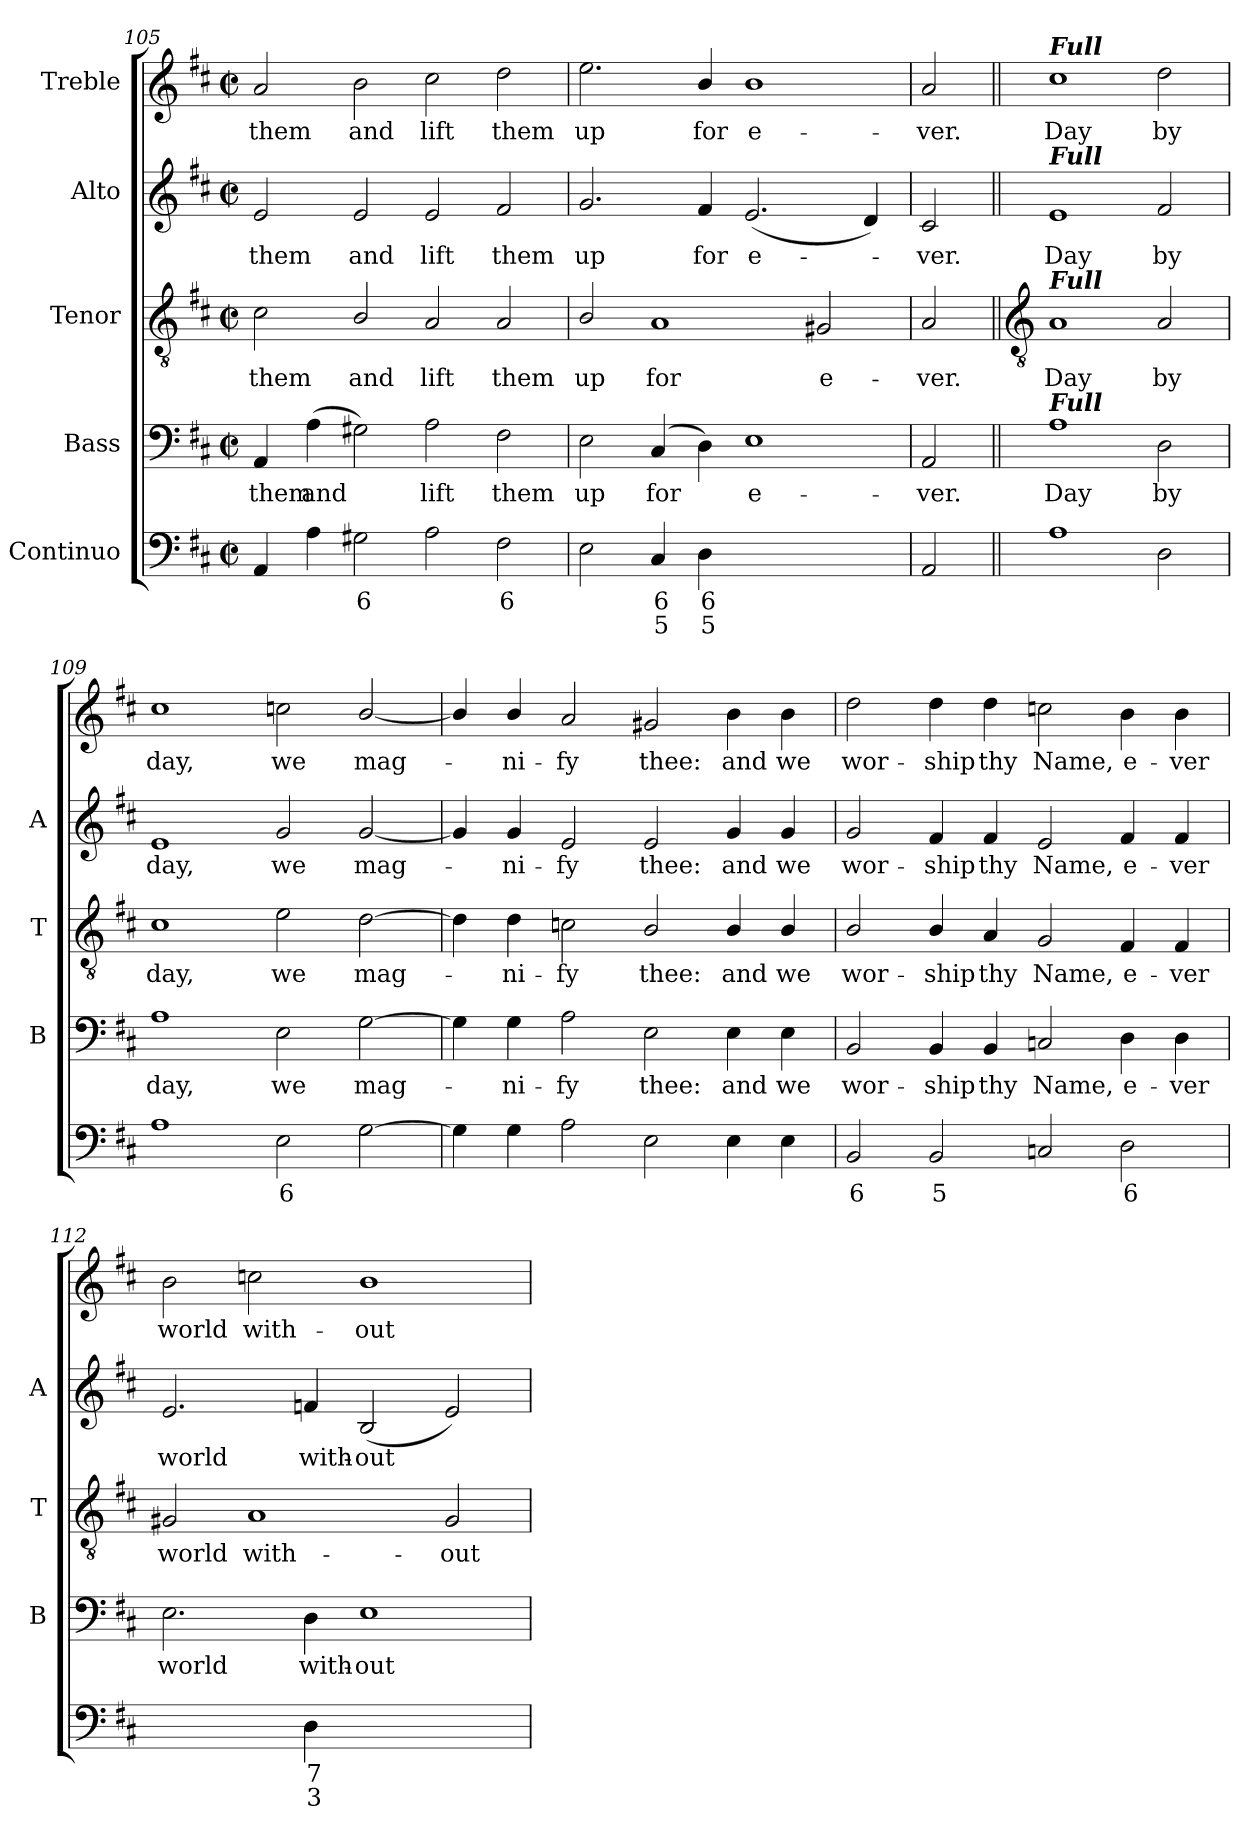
**kern	**text	**text	**kern	**text	**kern	**text	**kern	**text	**kern	**text
*part5	*part5	*part5	*part4	*part4	*part3	*part3	*part2	*part2	*part1	*part1
*staff5	*staff5	*staff5	*staff4	*staff4	*staff3	*staff3	*staff2	*staff2	*staff1	*staff1
*I"Continuo	*	*	*I"Bass	*	*I"Tenor	*	*I"Alto	*	*I"Treble	*
*	*	*	*I'B	*	*I'T	*	*I'A	*	*	*
*clefF4	*	*	*clefF4	*	*clefGv2	*	*clefG2	*	*clefG2	*
*k[f#c#]	*	*	*k[f#c#]	*	*k[f#c#]	*	*k[f#c#]	*	*k[f#c#]	*
*D:	*	*	*D:	*	*D:	*	*D:	*	*D:	*
*M4/2	*	*	*M4/2	*	*M4/2	*	*M4/2	*	*M4/2	*
*met(c|)	*	*	*met(c|)	*	*met(c|)	*	*met(c|)	*	*met(c|)	*
=105	=105	=105	=105	=105	=105	=105	=105	=105	=105	=105
!	!	!	!	!LO:LY:b	!	!LO:LY:b	!	!LO:LY:b	!	!LO:LY:b
4AA	.	.	4AA	them	2c#	them	2e	them	2a	them
!	!	!	!	!LO:LY:b	!	!	!	!	!	!
4A	.	.	(>4A	and	.	.	.	.	.	.
!	!LO:LY:b	!	!	!	!	!LO:LY:b	!	!LO:LY:b	!	!LO:LY:b
2G#X	6	.	2G#X)	.	2B/	and	2e	and	2b	and
!	!	!	!	!LO:LY:b	!	!LO:LY:b	!	!LO:LY:b	!	!LO:LY:b
2A	.	.	2A	lift	2A	lift	2e	lift	2cc#	lift
!	!LO:LY:b	!	!	!LO:LY:b	!	!LO:LY:b	!	!LO:LY:b	!	!LO:LY:b
2F#	6	.	2F#	them	2A	them	2f#	them	2dd	them
=106	=106	=106	=106	=106	=106	=106	=106	=106	=106	=106
!	!	!	!	!LO:LY:b	!	!LO:LY:b	!	!LO:LY:b	!	!LO:LY:b
2E	.	.	2E	up	2B/	up	2.g	up	2.ee	up
!	!LO:LY:b	!LO:LY:b	!	!LO:LY:b	!	!LO:LY:b	!	!	!	!
4C#	6	5	(<4C#	for	1A	for	.	.	.	.
!	!LO:LY:b	!LO:LY:b	!	!	!	!	!	!LO:LY:b	!	!LO:LY:b
4D	6	5	4D)	.	.	.	4f#	for	4b/	for
!	!LO:LY:b	!	!	!LO:LY:b	!	!	!	!LO:LY:b	!	!LO:LY:b
[2Eyy	4	.	1E	e-	.	.	(<2.e	e-	1b	e-
!	!LO:LY:b	!	!	!	!	!LO:LY:b	!	!	!	!
2Eyy]	3	.	.	.	2G#X	e-	.	.	.	.
.	.	.	.	.	.	.	4d)	.	.	.
=107	=107	=107	=107	=107	=107	=107	=107	=107	=107	=107
!	!	!	!	!LO:LY:b	!	!LO:LY:b	!	!LO:LY:b	!	!LO:LY:b
2AA	.	.	2AA	-ver.	2A	-ver.	2c#	ver.	2a	-ver.
!!LO:LB:g=z
=108||	=108||	=108||	=108||	=108||	=108||	=108||	=108||	=108||	=108||	=108||
*	*	*	*	*	*clefGv2	*	*	*	*	*
!	!	!	!	!	!	!	!	!	!LO:TX:a:Bi:t=Full	!
!	!	!	!	!	!	!	!LO:TX:a:Bi:t=Full	!	!	!
!	!	!	!	!	!LO:TX:a:Bi:t=Full	!	!	!	!	!
!	!	!	!LO:TX:a:Bi:t=Full	!	!	!	!	!	!	!
!	!	!	!	!LO:LY:b	!	!LO:LY:b	!	!LO:LY:b	!	!LO:LY:b
1A	.	.	1A	Day	1A	Day	1e	Day	1cc#	Day
!	!	!	!	!LO:LY:b	!	!LO:LY:b	!	!LO:LY:b	!	!LO:LY:b
2D	.	.	2D	by	2A	by	2f#	by	2dd	by
=109	=109	=109	=109	=109	=109	=109	=109	=109	=109	=109
!	!	!	!	!LO:LY:b	!	!LO:LY:b	!	!LO:LY:b	!	!LO:LY:b
1A	.	.	1A	day,	1c#	day,	1e	day,	1cc#	day,
!	!LO:LY:b	!	!	!LO:LY:b	!	!LO:LY:b	!	!LO:LY:b	!	!LO:LY:b
2E	6	.	2E	we	2e	we	2g	we	2ccn	we
!	!	!	!	!LO:LY:b	!	!LO:LY:b	!	!LO:LY:b	!	!LO:LY:b
[2G	.	.	[2G	mag-	[2d	mag-	[2g	mag-	[2b/	mag-
=110	=110	=110	=110	=110	=110	=110	=110	=110	=110	=110
4G]	.	.	4G]	.	4d]	.	4g]	.	4b/]	.
!	!	!	!	!LO:LY:b	!	!LO:LY:b	!	!LO:LY:b	!	!LO:LY:b
4G	.	.	4G	ni-	4d	ni-	4g	ni-	4b/	ni-
!	!	!	!	!LO:LY:b	!	!LO:LY:b	!	!LO:LY:b	!	!LO:LY:b
2A	.	.	2A	-fy	2cn	-fy	2e	-fy	2a	-fy
!	!	!	!	!LO:LY:b	!	!LO:LY:b	!	!LO:LY:b	!	!LO:LY:b
2E	.	.	2E	thee:	2B/	thee:	2e	thee:	2g#X	thee:
!	!	!	!	!LO:LY:b	!	!LO:LY:b	!	!LO:LY:b	!	!LO:LY:b
4E	.	.	4E	and	4B/	and	4g	and	4b	and
!	!	!	!	!LO:LY:b	!	!LO:LY:b	!	!LO:LY:b	!	!LO:LY:b
4E	.	.	4E	we	4B/	we	4g	we	4b	we
=111	=111	=111	=111	=111	=111	=111	=111	=111	=111	=111
!	!LO:LY:b	!	!	!LO:LY:b	!	!LO:LY:b	!	!LO:LY:b	!	!LO:LY:b
2BB	6	.	2BB	wor-	2B/	wor-	2g	wor-	2dd	wor-
!	!LO:LY:b	!	!	!LO:LY:b	!	!LO:LY:b	!	!LO:LY:b	!	!LO:LY:b
2BB	5	.	4BB	-ship	4B/	-ship	4f#	-ship	4dd	-ship
!	!	!	!	!LO:LY:b	!	!LO:LY:b	!	!LO:LY:b	!	!LO:LY:b
.	.	.	4BB	thy	4A	thy	4f#	thy	4dd	thy
!	!	!	!	!LO:LY:b	!	!LO:LY:b	!	!LO:LY:b	!	!LO:LY:b
2Cn	.	.	2Cn	Name,	2G	Name,	2e	Name,	2ccn	Name,
!	!LO:LY:b	!	!	!LO:LY:b	!	!LO:LY:b	!	!LO:LY:b	!	!LO:LY:b
2D	6	.	4D	e-	4F#	e-	4f#	e-	4b	e-
!	!	!	!	!LO:LY:b	!	!LO:LY:b	!	!LO:LY:b	!	!LO:LY:b
.	.	.	4D	-ver	4F#	-ver	4f#	-ver	4b	-ver
=112	=112	=112	=112	=112	=112	=112	=112	=112	=112	=112
!	!LO:LY:b	!LO:LY:b	!	!LO:LY:b	!	!LO:LY:b	!	!LO:LY:b	!	!LO:LY:b
[2Eyy	5	3	2.E	world	2G#X	world	2.e	world	2b	world
!	!LO:LY:b	!LO:LY:b	!	!	!	!LO:LY:b	!	!	!	!LO:LY:b
4Eyy]	6	4	.	.	1A	with-	.	.	2ccn	with-
!	!LO:LY:b	!LO:LY:b	!	!LO:LY:b	!	!	!	!LO:LY:b	!	!
4D	7	3	4D	with-	.	.	4fn	with-	.	.
!	!LO:LY:b	!	!	!LO:LY:b	!	!	!	!LO:LY:b	!	!LO:LY:b
[2Eyy	4	.	1E	-out	.	.	(<2B	-out	1b	-out
!	!LO:LY:b	!	!	!	!	!LO:LY:b	!	!	!	!
2Eyy]	3	.	.	.	2G#	-out	2e)	.	.	.
=	=	=	=	=	=	=	=	=	=	=
*-	*-	*-	*-	*-	*-	*-	*-	*-	*-	*-
